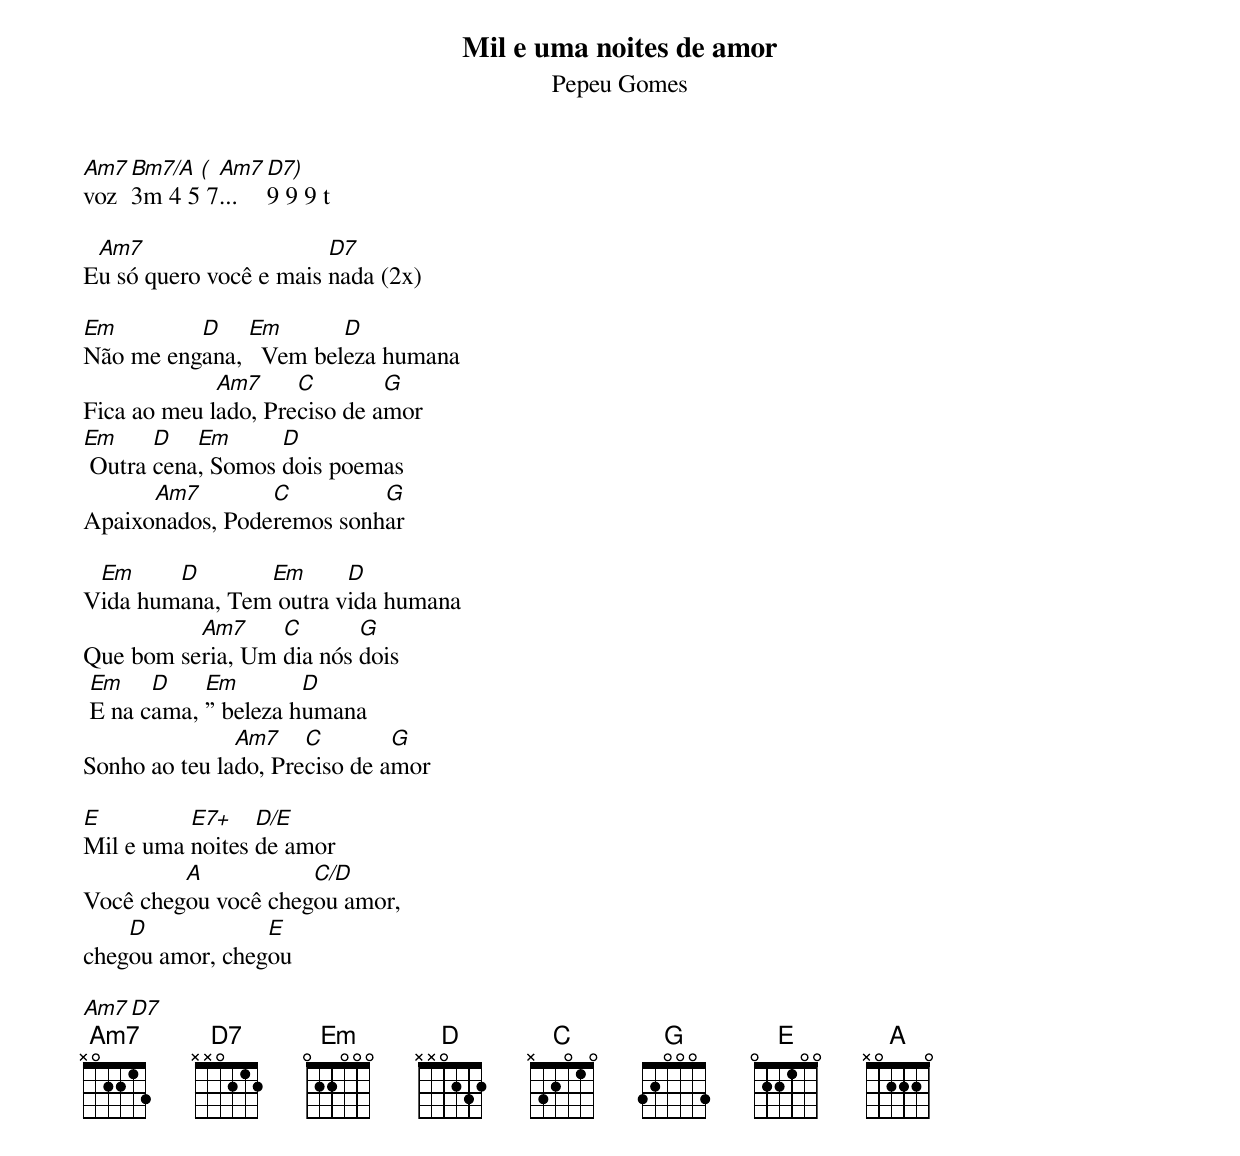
Mil e uma noites de amor
Pepeu Gomes

Am7 Bm7/A ( Am7 D7)
voz 3m 4 5 7... 9 9 9 t

 Am7                    D7
Eu só quero você e mais nada (2x)

Em        D    Em       D
Não me engana,   Vem beleza humana
             Am7     C        G
Fica ao meu lado, Preciso de amor
Em     D   Em      D
 Outra cena, Somos dois poemas
      Am7        C         G
Apaixonados, Poderemos sonhar

 Em     D       Em      D
Vida humana, Tem outra vida humana
          Am7     C       G
Que bom seria, Um dia nós dois
 Em    D    Em        D
 E na cama, ” beleza humana
               Am7    C        G
Sonho ao teu lado, Preciso de amor

E         E7+    D/E
Mil e uma noites de amor
         A           C/D
Você chegou você chegou amor,
    D            E
chegou amor, chegou

Am7 D7
